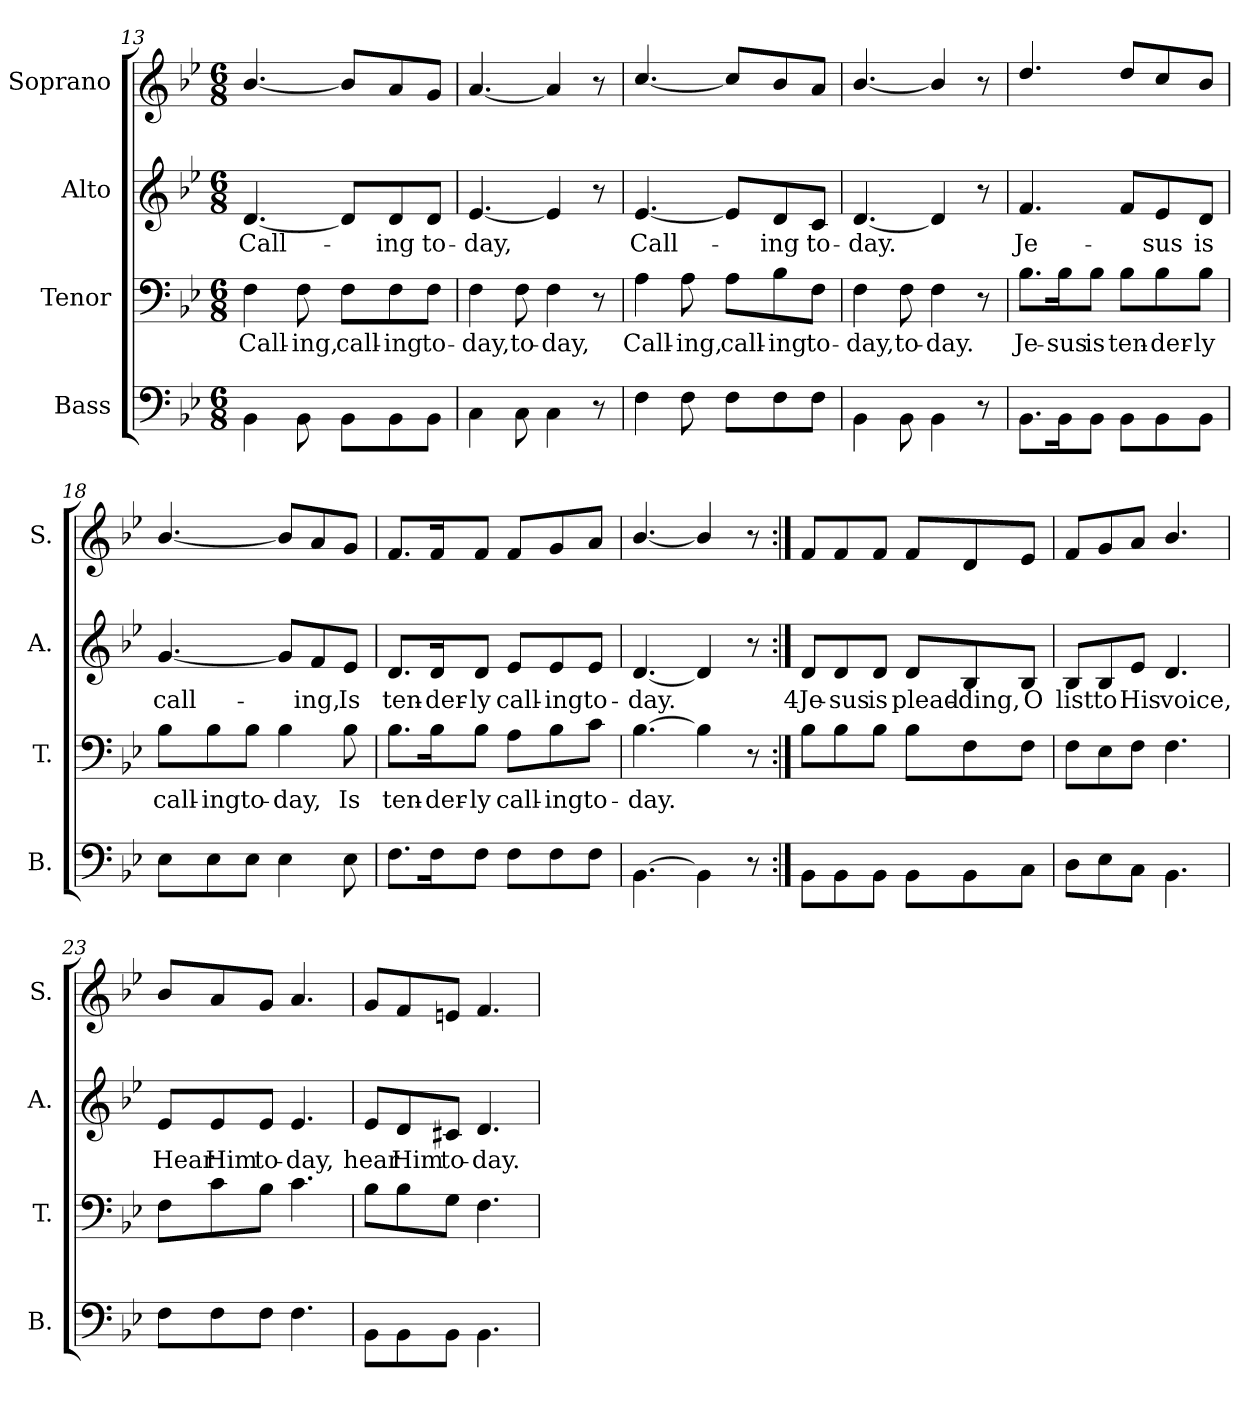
**kern	**kern	**text	**kern	**text	**kern
*part4	*part3	*part3	*part2	*part2	*part1
*staff4	*staff3	*staff3	*staff2	*staff2	*staff1
*I"Bass	*I"Tenor	*	*I"Alto	*	*I"Soprano
*I'B.	*I'T.	*	*I'A.	*	*I'S.
*clefF4	*clefF4	*	*clefG2	*	*clefG2
*k[b-e-]	*k[b-e-]	*	*k[b-e-]	*	*k[b-e-]
*M6/8	*M6/8	*	*M6/8	*	*M6/8
=13	=13	=13	=13	=13	=13
!	!	!LO:LY:b	!	!LO:LY:b	!
4BB-\	4F\	Call-	[4.d/	Call-	[4.b-/
!	!	!LO:LY:b	!	!	!
8BB-\	8F\	-ing,	.	.	.
!	!	!LO:LY:b	!	!	!
8BB-\L	8F\L	call-	8d/L]	.	8b-/L]
!	!	!LO:LY:b	!	!LO:LY:b	!
8BB-\	8F\	-ing	8d/	ing	8a/
!	!	!LO:LY:b	!	!LO:LY:b	!
8BB-\J	8F\J	to-	8d/J	to-	8g/J
!!LO:LB:g=z
=14	=14	=14	=14	=14	=14
!	!	!LO:LY:b	!	!LO:LY:b	!
4C\	4F\	-day,	[4.e-/	-day,	[4.a/
!	!	!LO:LY:b	!	!	!
8C\	8F\	to-	.	.	.
!	!	!LO:LY:b	!	!	!
4C\	4F\	-day,	4e-/]	.	4a/]
8r	8r	.	8r	.	8r
=15	=15	=15	=15	=15	=15
!	!	!LO:LY:b	!	!LO:LY:b	!
4F\	4A\	Call-	[4.e-/	Call-	[4.cc/
!	!	!LO:LY:b	!	!	!
8F\	8A\	-ing,	.	.	.
!	!	!LO:LY:b	!	!	!
8F\L	8A\L	call-	8e-/L]	.	8cc/L]
!	!	!LO:LY:b	!	!LO:LY:b	!
8F\	8B-\	-ing	8d/	ing	8b-/
!	!	!LO:LY:b	!	!LO:LY:b	!
8F\J	8F\J	to-	8c/J	to-	8a/J
=16	=16	=16	=16	=16	=16
!	!	!LO:LY:b	!	!LO:LY:b	!
4BB-\	4F\	-day,	[4.d/	-day.	[4.b-/
!	!	!LO:LY:b	!	!	!
8BB-\	8F\	to-	.	.	.
!	!	!LO:LY:b	!	!	!
4BB-\	4F\	-day.	4d/]	.	4b-/]
8r	8r	.	8r	.	8r
=17	=17	=17	=17	=17	=17
!	!	!LO:LY:b	!	!LO:LY:b	!
8.BB-\L	8.B-\L	Je-	4.f/	Je-	4.dd/
!	!	!LO:LY:b	!	!	!
16BB-\K	16B-\K	-sus	.	.	.
!	!	!LO:LY:b	!	!	!
8BB-\J	8B-\J	is	.	.	.
!	!	!LO:LY:b	!	!	!
8BB-\L	8B-\L	ten-	8f/L	.	8dd/L
!	!	!LO:LY:b	!	!LO:LY:b	!
8BB-\	8B-\	-der-	8e-/	sus	8cc/
!	!	!LO:LY:b	!	!LO:LY:b	!
8BB-\J	8B-\J	-ly	8d/J	is	8b-/J
=18	=18	=18	=18	=18	=18
!	!	!LO:LY:b	!	!LO:LY:b	!
8E-\L	8B-\L	call-	[4.g/	call-	[4.b-/
!	!	!LO:LY:b	!	!	!
8E-\	8B-\	-ing	.	.	.
!	!	!LO:LY:b	!	!	!
8E-\J	8B-\J	to-	.	.	.
!	!	!LO:LY:b	!	!	!
4E-\	4B-\	-day,	8g/L]	.	8b-/L]
!	!	!	!	!LO:LY:b	!
.	.	.	8f/	ing,	8a/
!	!	!LO:LY:b	!	!LO:LY:b	!
8E-\	8B-\	Is	8e-/J	Is	8g/J
=19	=19	=19	=19	=19	=19
!	!	!LO:LY:b	!	!LO:LY:b	!
8.F\L	8.B-\L	ten-	8.d/L	ten-	8.f/L
!	!	!LO:LY:b	!	!LO:LY:b	!
16F\K	16B-\K	-der-	16d/K	-der-	16f/K
!	!	!LO:LY:b	!	!LO:LY:b	!
8F\J	8B-\J	-ly	8d/J	-ly	8f/J
!	!	!LO:LY:b	!	!LO:LY:b	!
8F\L	8A\L	call-	8e-/L	call-	8f/L
!	!	!LO:LY:b	!	!LO:LY:b	!
8F\	8B-\	-ing	8e-/	-ing	8g/
!	!	!LO:LY:b	!	!LO:LY:b	!
8F\J	8c\J	to-	8e-/J	to-	8a/J
=20	=20	=20	=20	=20	=20
!	!	!LO:LY:b	!	!LO:LY:b	!
[4.BB-\	[4.B-\	-day.	[4.d/	-day.	[4.b-/
4BB-\]	4B-\]	.	4d/]	.	4b-/]
8r	8r	.	8r	.	8r
=21:|!	=21:|!	=21:|!	=21:|!	=21:|!	=21:|!
!	!	!	!	!LO:LY:b	!
8BB-\L	8B-\L	.	8d/L	4Je-	8f/L
!	!	!	!	!LO:LY:b	!
8BB-\	8B-\	.	8d/	-sus	8f/
!	!	!	!	!LO:LY:b	!
8BB-\J	8B-\J	.	8d/J	is	8f/J
!	!	!	!	!LO:LY:b	!
8BB-\L	8B-\L	.	8d/L	plead-	8f/L
!	!	!	!	!LO:LY:b	!
8BB-\	8F\	.	8B-/	-ding,	8d/
!	!	!	!	!LO:LY:b	!
8C\J	8F\J	.	8B-/J	O	8e-/J
!!LO:PB:g=z
=22	=22	=22	=22	=22	=22
!	!	!	!	!LO:LY:b	!
8D\L	8F\L	.	8B-/L	list	8f/L
!	!	!	!	!LO:LY:b	!
8E-\	8E-\	.	8B-/	to	8g/
!	!	!	!	!LO:LY:b	!
8C\J	8F\J	.	8e-/J	His	8a/J
!	!	!	!	!LO:LY:b	!
4.BB-\	4.F\	.	4.d/	voice,	4.b-/
=23	=23	=23	=23	=23	=23
!	!	!	!	!LO:LY:b	!
8F\L	8F\L	.	8e-/L	Hear	8b-/L
!	!	!	!	!LO:LY:b	!
8F\	8c\	.	8e-/	Him	8a/
!	!	!	!	!LO:LY:b	!
8F\J	8B-\J	.	8e-/J	to-	8g/J
!	!	!	!	!LO:LY:b	!
4.F\	4.c\	.	4.e-/	-day,	4.a/
=24	=24	=24	=24	=24	=24
!	!	!	!	!LO:LY:b	!
8BB-\L	8B-\L	.	8e-/L	hear	8g/L
!	!	!	!	!LO:LY:b	!
8BB-\	8B-\	.	8d/	Him	8f/
!	!	!	!	!LO:LY:b	!
8BB-\J	8G\J	.	8c#X/J	to-	8en/J
!	!	!	!	!LO:LY:b	!
4.BB-\	4.F\	.	4.d/	-day.	4.f/
=	=	=	=	=	=
*-	*-	*-	*-	*-	*-
